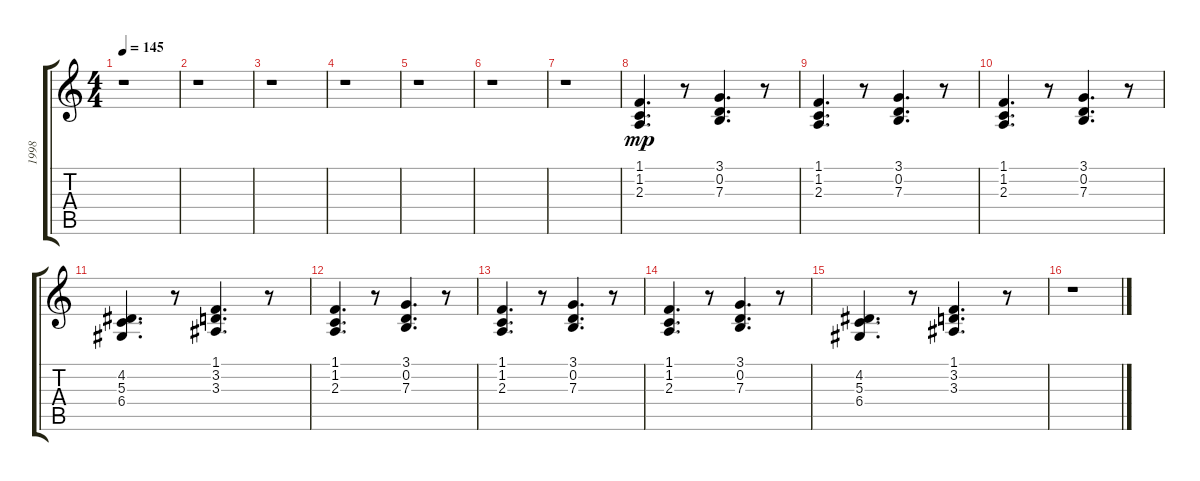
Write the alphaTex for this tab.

\track ("1998" "1998") {instrument stringensemble1}
\staff {score tabs}
\tuning (E4 B3 G3 D3 A2 E2) {hide}
\ts (4 4)
\tempo 145
\clef g2
\ks c
r.1{dy mp} |
r.1 |
r.1 |
r.1 |
r.1 |
r.1 |
r.1 |
(1.1 1.2 2.3).4{d} r.8 (3.1 0.2 7.3).4{d} r.8 |
(1.1 1.2 2.3).4{d} r.8 (3.1 0.2 7.3).4{d} r.8 |
(1.1 1.2 2.3).4{d} r.8 (3.1 0.2 7.3).4{d} r.8 |
(4.2 5.3 6.4).4{d} r.8 (1.1 3.2 3.3).4{d} r.8 |
(1.1 1.2 2.3).4{d} r.8 (3.1 0.2 7.3).4{d} r.8 |
(1.1 1.2 2.3).4{d} r.8 (3.1 0.2 7.3).4{d} r.8 |
(1.1 1.2 2.3).4{d} r.8 (3.1 0.2 7.3).4{d} r.8 |
(4.2 5.3 6.4).4{d} r.8 (1.1 3.2 3.3).4{d} r.8 |
r.1
